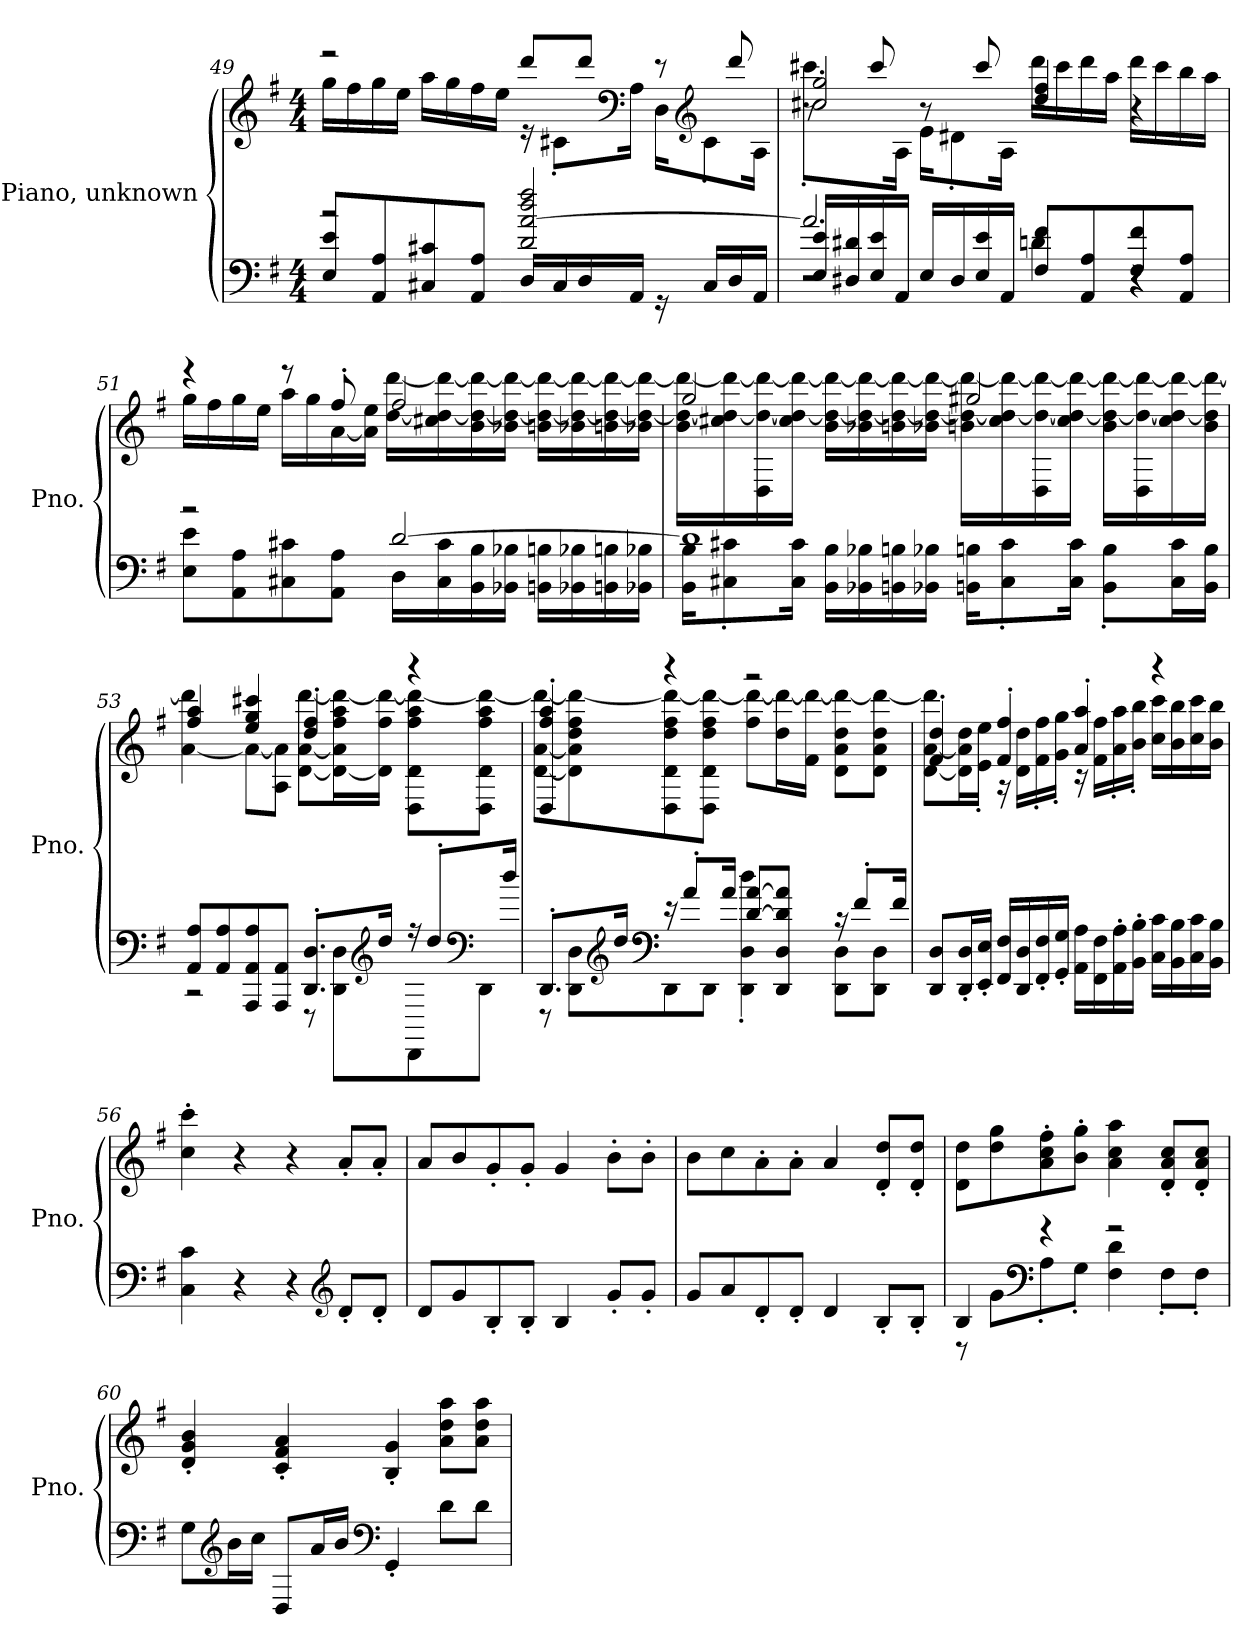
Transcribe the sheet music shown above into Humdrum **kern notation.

**kern	**kern
*part1	*part1
*staff2	*staff1
*I"Piano, unknown	*
*I'Pno.	*
!!LO:LB:g=z
*clefF4	*clefG2
*k[f#]	*k[f#]
*M4/4	*M4/4
=49	=49
*^	*^
2r	8E/ 8e/L	2r	16gg\LL
.	.	.	16ff#\
.	8AA/ 8A/	.	16gg\
.	.	.	16ee\JJ
.	8C#X/ 8c#X/	.	16aa\LL
.	.	.	16gg\
.	8AA/ 8A/J	.	16ff#\
.	.	.	16ee\JJ
2d/ [2a/ 2dd/ 2ff#/	16D/LL	8ddd/L	16r
.	16C#/	.	8c#X'\L
.	16D/	8ddd/J	.
*	*	*clefF4	*
.	16AA/JJ	.	16A\Jk
.	16r	8r	16D\KL
*	*	*clefG2	*
.	16C#/LL	.	8c#'\
.	16D/	8ddd/	.
.	16AA/JJ	.	16A\Jk
=50	=50	=50	=50
*	*^	*	*^
2.a/]	2r	16E/ 16e/LL	8r	8.ccc#X'\L	2cc#X/ 2gg/
.	.	16D#X/ 16d#X/	.	.	.
.	.	16E/ 16e/	8ccc#/	.	.
.	.	16AA/JJ	.	16A\Jk	.
.	.	16E/LL	8r	16e\KL	.
.	.	16D#/	.	8d#X'\	.
.	.	16E/ 16e/	8ccc#/	.	.
.	.	16AA/JJ	.	16A\Jk	.
.	4dn\	8F#/ 8f#/L	2r	16ddd\LL	4dd/ 4ff#/
.	.	.	.	16ccc#\	.
.	.	8AA/ 8A/	.	16ddd\	.
.	.	.	.	16aa\JJ	.
4r	4r	8F#/ 8f#/	.	16ddd\LL	4r
.	.	.	.	16ccc#\	.
.	.	8AA/ 8A/J	.	16bb\	.
.	.	.	.	16aa\JJ	.
*	*v	*v	*	*	*
*	*	*	*v	*v
!!LO:LB:g=z
=51	=51	=51	=51
2r	8E\ 8e\L	4r	16gg\LL
.	.	.	16ff#\
.	8AA\ 8A\	.	16gg\
.	.	.	16ee\JJ
.	8C#X\ 8c#X\	8r	16aa\LL
.	.	.	16gg\
.	8AA\ 8A\J	8ff#'/	[16a\
.	.	.	16a\] 16ee\JJ
[2d/	16D\LL	2ff#/	[16dd\ [16ddd\LL
.	16C#\ 16c#\	.	16cc#X\ 16dd\_ 16ddd\_
.	16BB\ 16B\	.	16b\ 16dd\_ 16ddd\_
.	16BB-X\ 16B-X\JJ	.	16b-X\ 16dd\_ 16ddd\_JJ
.	16BBn\ 16Bn\LL	.	16bn\ 16dd\_ 16ddd\_LL
.	16BB-X\ 16B-X\	.	16b-X\ 16dd\_ 16ddd\_
.	16BBn\ 16Bn\	.	16bn\ 16dd\_ 16ddd\_
.	16BB-X\ 16B-X\JJ	.	16b-X\ 16dd\_ 16ddd\_JJ
!!LO:LB:g=z	!!
=52	=52	=52	=52
1d]	16BB\ 16B\KL	2gg/	16b\ 16dd\_ 16ddd\_LL
.	8C#X\' 8c#X\'	.	16cc#X\ 16dd\_ 16ddd\_
.	.	.	16D\ 16dd\_ 16ddd\_
.	16C#\ 16c#\Jk	.	16cc#\ 16dd\_ 16ddd\_JJ
.	16BB\ 16B\LL	.	16b\ 16dd\_ 16ddd\_LL
.	16BB-X\ 16B-X\	.	16b-X\ 16dd\_ 16ddd\_
.	16BBn\ 16Bn\	.	16bn\ 16dd\_ 16ddd\_
.	16BB-X\ 16B-X\JJ	.	16b-X\ 16dd\_ 16ddd\_JJ
.	16BBn\ 16Bn\KL	2gg#X/	16bn\ 16dd\_ 16ddd\_LL
.	8C#\' 8c#\'	.	16cc#\ 16dd\_ 16ddd\_
.	.	.	16D\ 16dd\_ 16ddd\_
.	16C#\ 16c#\Jk	.	16cc#\ 16dd\_ 16ddd\_JJ
.	8BB\' 8B\'L	.	16b\ 16dd\_ 16ddd\_LL
.	.	.	16D\ 16dd\_ 16ddd\_
.	16C#\ 16c#\L	.	16cc#\ 16dd\_ 16ddd\_
.	16BB\ 16B\JJ	.	16b\ 16dd\] 16ddd\_JJ
!!LO:PB:g=z	!!
=53	=53	=53	=53
8AA/ 8A/L	2r	4ff#/ 4aa/	[4a\ 4ddd\]
8AA/ 8A/	.	.	.
8AAA/ 8AA/ 8A/	.	4ee/ 4gg/ 4ccc#X/	8a\L_
8AAA/ 8AA/J	.	.	8A\ 8a\]J
8.DD/' 8.D/'L	8r	4dd/' 4ff#/'	[8d\ [8a\ [8ddd\L
.	8DD\ 8D\L	.	16d\_ 16a\] 16ff#\ 16aa\ 16ddd\_L
*clefG2	*	*	*
16dd/Jk	.	.	16d\] 16ff#\ 16ddd\_JJ
16r	8DD\	4r	8D\ 8d\ 8ff#\ 8aa\ 8ddd\_L
8dd'/L	.	.	.
*clefF4	*	*	*
.	8DD\J	.	8D\ 8d\ 8ff#\ 8aa\ 8ddd\_J
16dd/Jk	.	.	.
=54	=54	=54	=54
8.DD'/L	8r	4D/' 4ff#/' 4aa/'	[8d\ [8a\ 8ddd\_L
.	8DD\ 8D\L	.	8d\] 8a\] 8dd\ 8ff#\ 8ddd\_
*clefG2	*	*	*
16dd/Jk	.	.	.
*clefF4	*	*	*
16r	8DD\	4r	8D\ 8d\ 8dd\ 8ff#\ 8ddd\_
8a'/L	.	.	.
.	8DD\J	.	8D\ 8d\ 8dd\ 8ff#\ 8ddd\_J
16a/Jk	.	.	.
[8d/ [8a/L	4DD\' 4D\' 4dd\'	2r	8ff#\ 8ddd\_L
8DD/ 8D/ 8d/] 8a/]J	.	.	16dd\ 16ddd\_L
.	.	.	16f#\ 16ddd\_JJ
16r	8DD\ 8D\L	.	8d\ 8a\ 8dd\ 8ddd\_L
8f#'/L	.	.	.
.	8DD\ 8D\J	.	8d\ 8a\ 8dd\ 8ddd\_J
16f#/Jk	.	.	.
*v	*v	*	*
!!LO:LB:g=z	!!
=55	=55	=55
8DD/ 8D/L	4f#/' 4dd/'	[8d\ [8a\ 8ddd\]L
16DD/' 16D/'L	.	16d\] 16a\] 16dd\L
16EE/' 16E/'JJ	.	16e\' 16ee\'JJ
16FF#/ 16F#/LL	4f#/' 4ff#/'	16r
16DD/ 16D/	.	16d\ 16dd\LL
16FF#/' 16F#/'	.	16f#\' 16ff#\'
16GG/' 16G/'JJ	.	16g\' 16gg\'JJ
16AA\ 16A\LL	4a/' 4aa/'	16r
16FF#\ 16F#\	.	16f#\ 16ff#\LL
16AA\' 16A\'	.	16a\' 16aa\'
16BB\' 16B\'JJ	.	16b\' 16bb\'JJ
16C\ 16c\LL	4r	16cc\ 16ccc\LL
16BB\ 16B\	.	16b\ 16bb\
16C\ 16c\	.	16cc\ 16ccc\
16BB\ 16B\JJ	.	16b\ 16bb\JJ
*	*v	*v
=56	=56
4C\ 4c\	4cc\' 4ccc\'
4r	4r
4r	4r
*clefG2	*
8d'/L	8a'/L
8d'/J	8a'/J
=57	=57
8d/L	8a/L
8g/	8b/
8B'/	8g'/
8B'/J	8g'/J
4B/	4g/
8g'/L	8b'\L
8g'/J	8b'\J
=58	=58
8g/L	8b\L
8a/	8cc\
8d'/	8a'\
8d'/J	8a'\J
4d/	4a/
8B'/L	8d/' 8dd/'L
8B'/J	8d/' 8dd/'J
!!LO:LB:g=z
=59	=59
*^	*
4B/	8r	8d\ 8dd\L
.	8g\L	8dd\ 8gg\
*clefF4	*	*
4r	8A'\	8a\' 8cc\' 8ff#\'
.	8G'\J	8b\' 8gg\'J
2r	4F#\ 4d\	4a\ 4cc\ 4aa\
.	8F#'\L	8d/' 8a/' 8cc/'L
.	8F#'\J	8d/' 8a/' 8cc/'J
*v	*v	*
=60	=60
8G\L	4d/' 4g/' 4b/'
*clefG2	*
16b\L	.
16cc\JJ	.
8D/L	4c/' 4f#/' 4a/'
16a/L	.
16b/JJ	.
*clefF4	*
4GG'/	4B/' 4g/'
8d\L	8a\ 8dd\ 8aa\L
8d\J	8a\ 8dd\ 8aa\J
=	=
*-	*-
